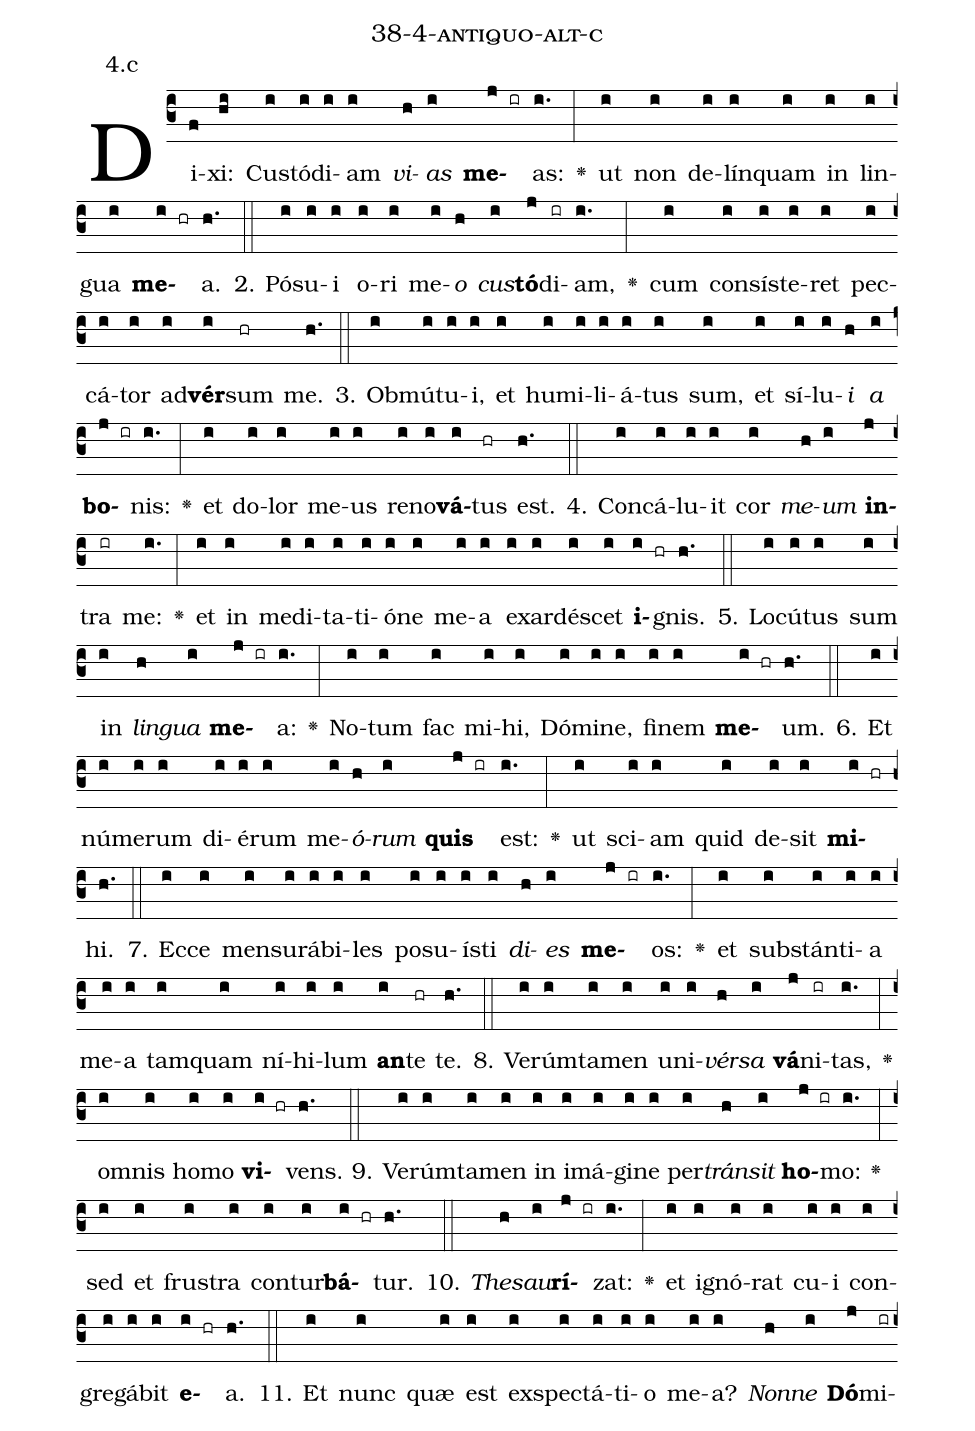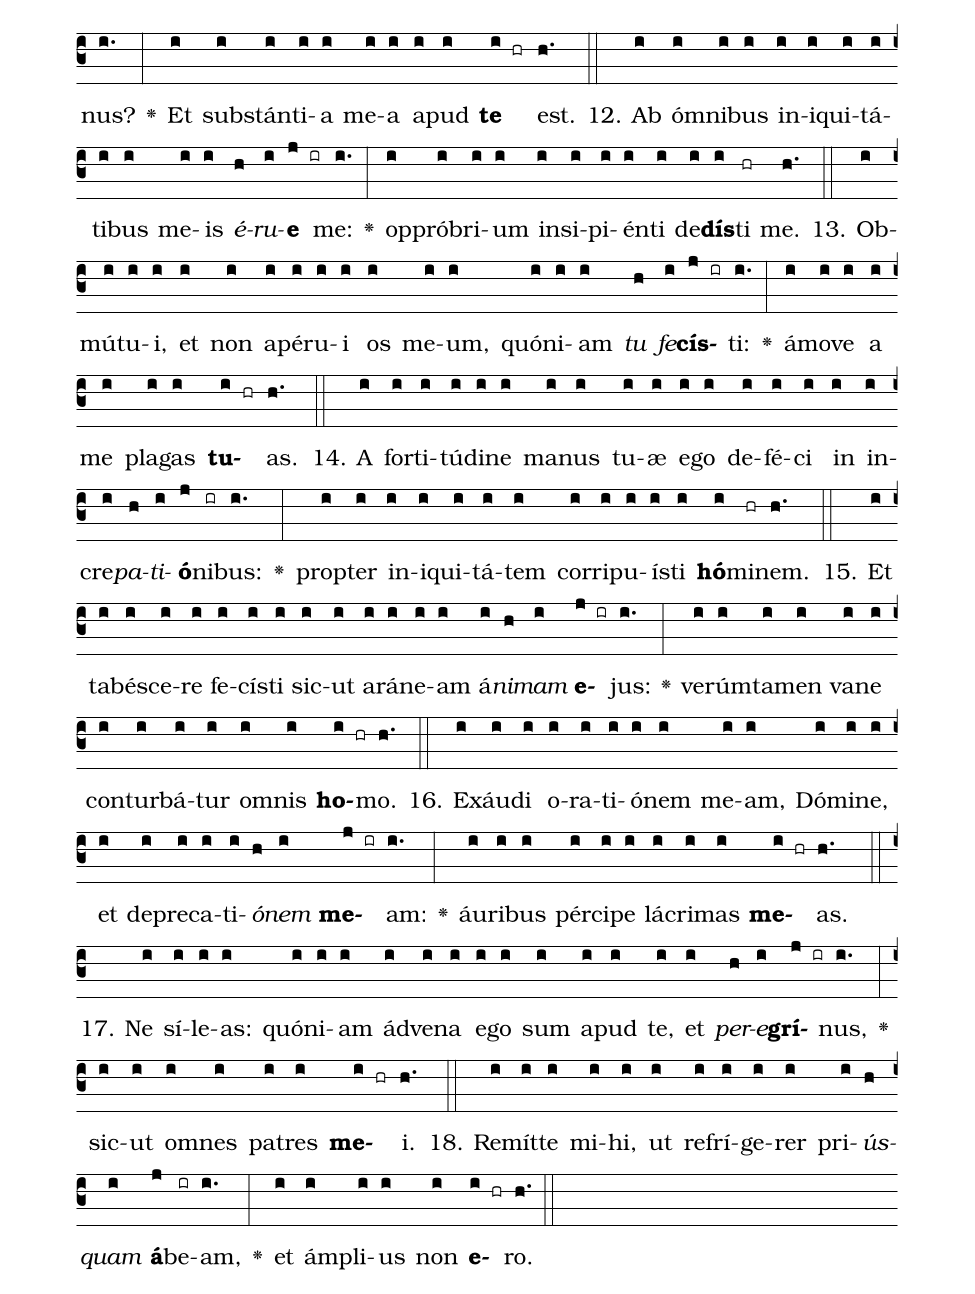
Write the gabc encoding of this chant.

name: 38-4-antiquo-alt-c;
annotation: 4.c;
%%
(c3)Di(f)xi:(hi) Cus(i)tó(i)di(i)am(i) <i>vi</i>(h)<i>as</i>(i) <b>me</b>(j ir)as:(i.) <v>\greheightstar</v>(:) ut(i) non(i) de(i)lín(i)quam(i) in(i) lin(i)gua(i) <b>me</b>(i hr)a.(h.) (::)
2. Pó(i)su(i)i(i) o(i)ri(i) me(i)<i>o</i>(h) <i>cus</i>(i)<b>tó</b>(j)di(ir)am,(i.) <v>\greheightstar</v>(:) cum(i) con(i)sís(i)te(i)ret(i) pec(i)cá(i)tor(i) ad(i)<b>vér</b>(i)sum(hr) me.(h.) (::)
3. Ob(i)mú(i)tu(i)i,(i) et(i) hu(i)mi(i)li(i)á(i)tus(i) sum,(i) et(i) sí(i)lu(i)<i>i</i>(h) <i>a</i>(i) <b>bo</b>(j ir)nis:(i.) <v>\greheightstar</v>(:) et(i) do(i)lor(i) me(i)us(i) re(i)no(i)<b>vá</b>(i)tus(hr) est.(h.) (::)
4. Con(i)cá(i)lu(i)it(i) cor(i) <i>me</i>(h)<i>um</i>(i) <b>in</b>(j)tra(ir) me:(i.) <v>\greheightstar</v>(:) et(i) in(i) me(i)di(i)ta(i)ti(i)ó(i)ne(i) me(i)a(i) ex(i)ar(i)dé(i)scet(i) <b>i</b>(i hr)gnis.(h.) (::)
5. Lo(i)cú(i)tus(i) sum(i) in(i) <i>lin</i>(h)<i>gua</i>(i) <b>me</b>(j ir)a:(i.) <v>\greheightstar</v>(:) No(i)tum(i) fac(i) mi(i)hi,(i) Dó(i)mi(i)ne,(i) fi(i)nem(i) <b>me</b>(i hr)um.(h.) (::)
6. Et(i) nú(i)me(i)rum(i) di(i)é(i)rum(i) me(i)<i>ó</i>(h)<i>rum</i>(i) <b>quis</b>(j ir) est:(i.) <v>\greheightstar</v>(:) ut(i) sci(i)am(i) quid(i) de(i)sit(i) <b>mi</b>(i hr)hi.(h.) (::)
7. Ec(i)ce(i) men(i)su(i)rá(i)bi(i)les(i) po(i)su(i)ís(i)ti(i) <i>di</i>(h)<i>es</i>(i) <b>me</b>(j ir)os:(i.) <v>\greheightstar</v>(:) et(i) sub(i)stán(i)ti(i)a(i) me(i)a(i) tam(i)quam(i) ní(i)hi(i)lum(i) <b>an</b>(i)te(hr) te.(h.) (::)
8. Ve(i)rúm(i)ta(i)men(i) u(i)ni(i)<i>vér</i>(h)<i>sa</i>(i) <b>vá</b>(j)ni(ir)tas,(i.) <v>\greheightstar</v>(:) om(i)nis(i) ho(i)mo(i) <b>vi</b>(i hr)vens.(h.) (::)
9. Ve(i)rúm(i)ta(i)men(i) in(i) i(i)má(i)gi(i)ne(i) per(i)<i>tráns</i>(h)<i>it</i>(i) <b>ho</b>(j ir)mo:(i.) <v>\greheightstar</v>(:) sed(i) et(i) frus(i)tra(i) con(i)tur(i)<b>bá</b>(i hr)tur.(h.) (::)
10. <i>The</i>(h)<i>sau</i>(i)<b>rí</b>(j ir)zat:(i.) <v>\greheightstar</v>(:) et(i) i(i)gnó(i)rat(i) cu(i)i(i) con(i)gre(i)gá(i)bit(i) <b>e</b>(i hr)a.(h.) (::)
11. Et(i) nunc(i) quæ(i) est(i) ex(i)spec(i)tá(i)ti(i)o(i) me(i)a?(i) <i>Non</i>(h)<i>ne</i>(i) <b>Dó</b>(j)mi(ir)nus?(i.) <v>\greheightstar</v>(:) Et(i) sub(i)stán(i)ti(i)a(i) me(i)a(i) a(i)pud(i) <b>te</b>(i hr) est.(h.) (::)
12. Ab(i) óm(i)ni(i)bus(i) in(i)i(i)qui(i)tá(i)ti(i)bus(i) me(i)is(i) <i>é</i>(h)<i>ru</i>(i)<b>e</b>(j ir) me:(i.) <v>\greheightstar</v>(:) op(i)pró(i)bri(i)um(i) in(i)si(i)pi(i)én(i)ti(i) de(i)<b>dís</b>(i)ti(hr) me.(h.) (::)
13. Ob(i)mú(i)tu(i)i,(i) et(i) non(i) a(i)pé(i)ru(i)i(i) os(i) me(i)um,(i) quón(i)i(i)am(i) <i>tu</i>(h) <i>fe</i>(i)<b>cís</b>(j ir)ti:(i.) <v>\greheightstar</v>(:) á(i)mo(i)ve(i) a(i) me(i) pla(i)gas(i) <b>tu</b>(i hr)as.(h.) (::)
14. A(i) for(i)ti(i)tú(i)di(i)ne(i) ma(i)nus(i) tu(i)æ(i) e(i)go(i) de(i)fé(i)ci(i) in(i) in(i)cre(i)<i>pa</i>(h)<i>ti</i>(i)<b>ó</b>(j)ni(ir)bus:(i.) <v>\greheightstar</v>(:) prop(i)ter(i) in(i)i(i)qui(i)tá(i)tem(i) cor(i)ri(i)pu(i)ís(i)ti(i) <b>hó</b>(i)mi(hr)nem.(h.) (::)
15. Et(i) ta(i)bé(i)sce(i)re(i) fe(i)cís(i)ti(i) sic(i)ut(i) a(i)rá(i)ne(i)am(i) á(i)<i>ni</i>(h)<i>mam</i>(i) <b>e</b>(j ir)jus:(i.) <v>\greheightstar</v>(:) ve(i)rúm(i)ta(i)men(i) va(i)ne(i) con(i)tur(i)bá(i)tur(i) om(i)nis(i) <b>ho</b>(i hr)mo.(h.) (::)
16. Ex(i)áu(i)di(i) o(i)ra(i)ti(i)ó(i)nem(i) me(i)am,(i) Dó(i)mi(i)ne,(i) et(i) de(i)pre(i)ca(i)ti(i)<i>ó</i>(h)<i>nem</i>(i) <b>me</b>(j ir)am:(i.) <v>\greheightstar</v>(:) áu(i)ri(i)bus(i) pér(i)ci(i)pe(i) lá(i)cri(i)mas(i) <b>me</b>(i hr)as.(h.) (::)
17. Ne(i) sí(i)le(i)as:(i) quón(i)i(i)am(i) ád(i)ve(i)na(i) e(i)go(i) sum(i) a(i)pud(i) te,(i) et(i) <i>per</i>(h)<i>e</i>(i)<b>grí</b>(j ir)nus,(i.) <v>\greheightstar</v>(:) sic(i)ut(i) om(i)nes(i) pa(i)tres(i) <b>me</b>(i hr)i.(h.) (::)
18. Re(i)mít(i)te(i) mi(i)hi,(i) ut(i) re(i)frí(i)ge(i)rer(i) pri(i)<i>ús</i>(h)<i>quam</i>(i) <b>á</b>(j)be(ir)am,(i.) <v>\greheightstar</v>(:) et(i) ám(i)pli(i)us(i) non(i) <b>e</b>(i hr)ro.(h.) (::)
